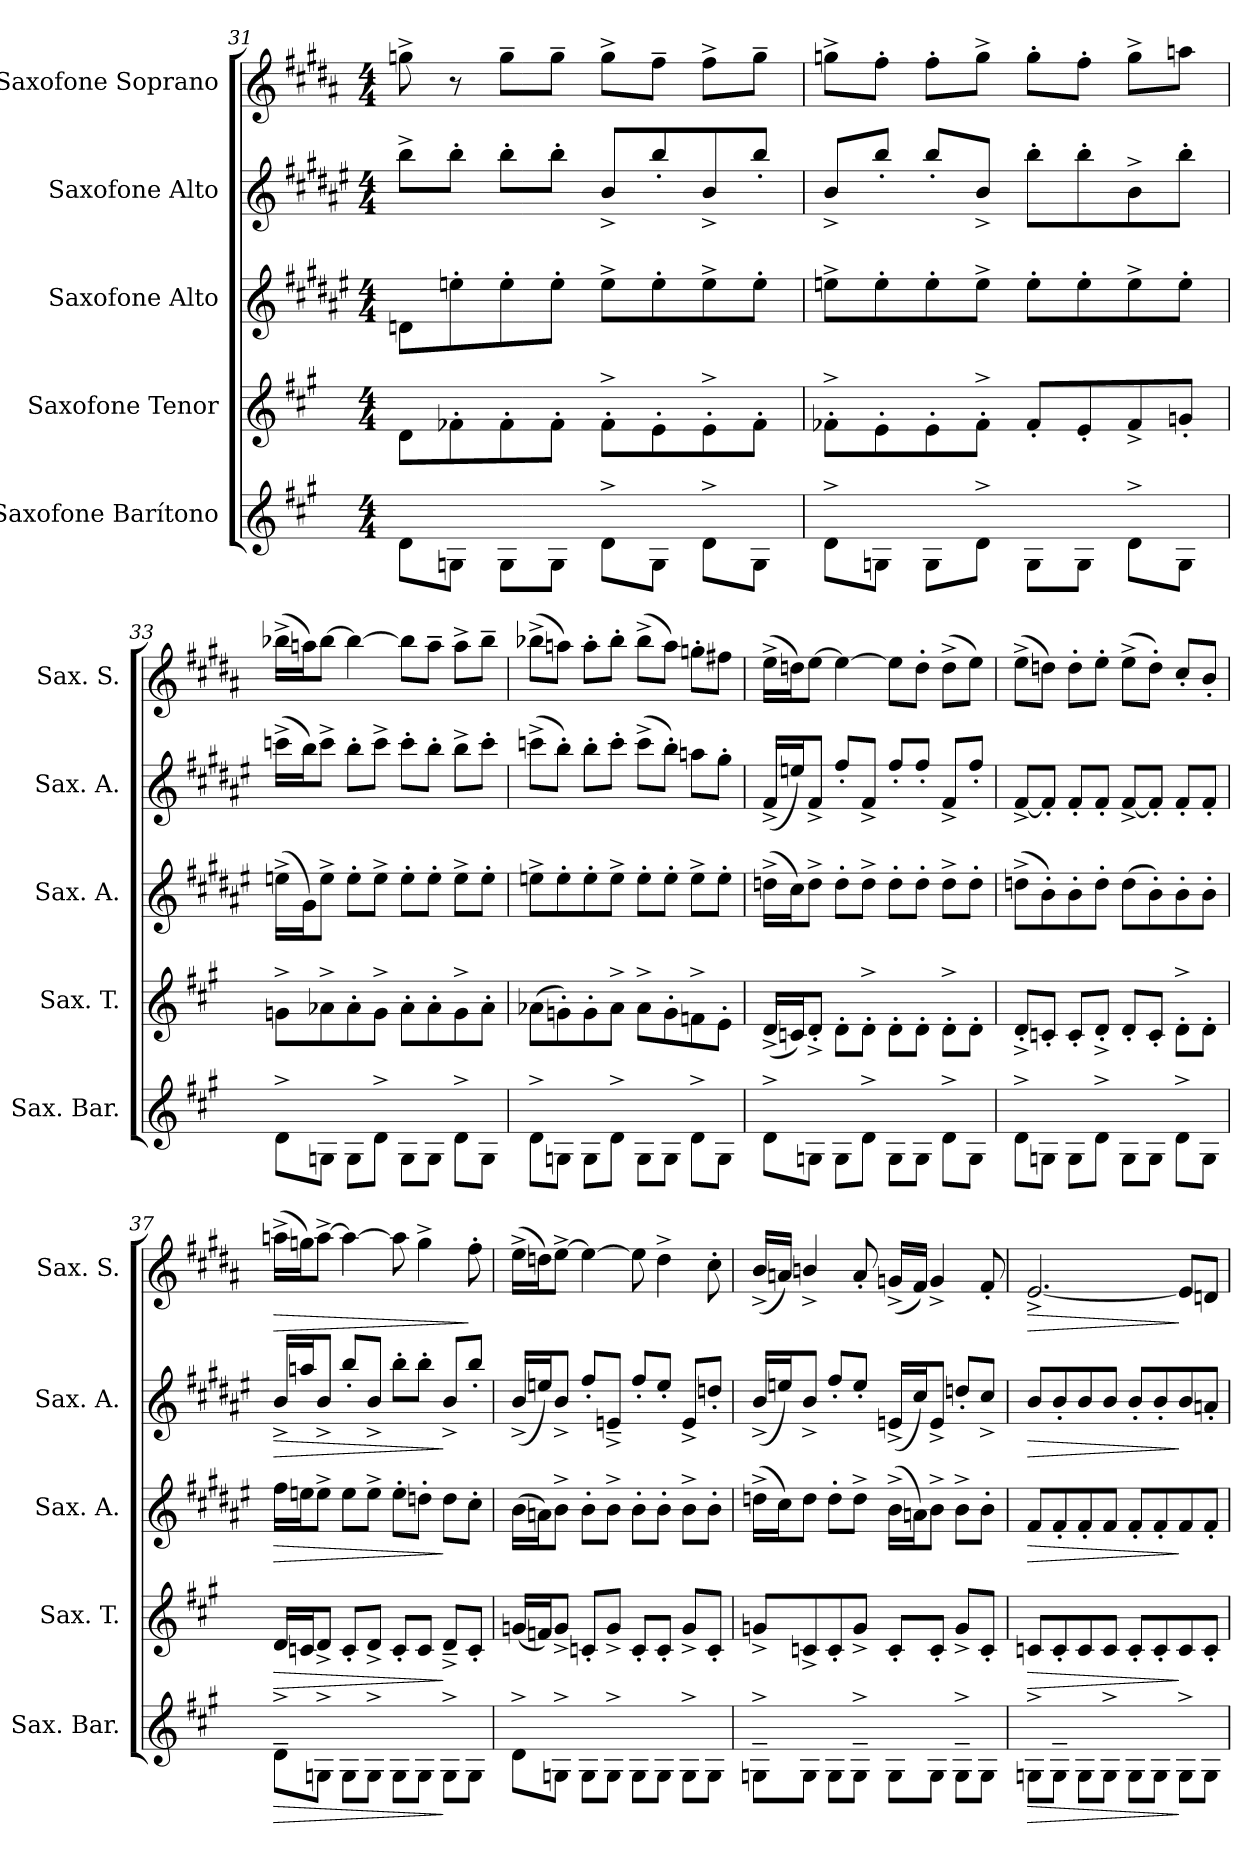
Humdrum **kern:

**kern	**dynam	**kern	**dynam	**kern	**dynam	**kern	**dynam	**kern	**dynam
*part5	*part5	*part4	*part4	*part3	*part3	*part2	*part2	*part1	*part1
*staff5	*staff5	*staff4	*staff4	*staff3	*staff3	*staff2	*staff2	*staff1	*staff1
*I"Saxofone Barítono	*	*I"Saxofone Tenor	*	*I"Saxofone Alto	*	*I"Saxofone Alto	*	*I"Saxofone Soprano	*
*I'Sax. Bar.	*	*I'Sax. T.	*	*I'Sax. A.	*	*I'Sax. A.	*	*I'Sax. S.	*
*clefG2	*	*clefG2	*	*clefG2	*	*clefG2	*	*clefG2	*
*ITrd12c21	*	*ITrd8c14	*	*ITrd5c9	*	*ITrd5c9	*	*ITrd1c2	*
*k[f#c#g#]	*	*k[f#c#g#]	*	*k[f#c#g#]	*	*k[f#c#g#]	*	*k[f#c#g#]	*
*M4/4	*	*M4/4	*	*M4/4	*	*M4/4	*	*M4/4	*
*MM100	*	*MM100	*	*MM100	*	*MM100	*	*MM100	*
=31	=31	=31	=31	=31	=31	=31	=31	=31	=31
8D\L	.	8D\L	.	8Fn\L	.	8dd^\L	.	8ffn^\	.
8GGn\J	.	8F-X'\	.	8gn'\	.	8dd'\J	.	8r	.
8GG\L	.	8F-'\	.	8g'\	.	8dd'\L	.	8ff~\L	.
8GG\J	.	8F-'\J	.	8g'\J	.	8dd'\J	.	8ff~\J	.
8D^\L	.	8F-'^\L	.	8g^\L	.	8d^/L	.	8ff^\L	.
8GG\J	.	8E'\	.	8g'\	.	8dd'/	.	8ee~\J	.
8D^\L	.	8E'^\	.	8g^\	.	8d^/	.	8ee^\L	.
8GG\J	.	8F-'\J	.	8g'\J	.	8dd'/J	.	8ff~\J	.
!!LO:PB:g=z
=32	=32	=32	=32	=32	=32	=32	=32	=32	=32
8D^\L	.	8F-X'^\L	.	8gn^\L	.	8d^/L	.	8ffn^\L	.
8GGn\J	.	8E'\	.	8g'\	.	8dd'/J	.	8ee'\J	.
8GG\L	.	8E'\	.	8g'\	.	8dd'/L	.	8ee'\L	.
8D^\J	.	8F-'^\J	.	8g^\J	.	8d^/J	.	8ff^\J	.
8GG\L	.	8F-'/L	.	8g'\L	.	8dd'\L	.	8ff'\L	.
8GG\J	.	8E'/	.	8g'\	.	8dd'\	.	8ee'\J	.
8D^\L	.	8F-^/	.	8g^\	.	8d^\	.	8ff^\L	.
8GG\J	.	8Gn'/J	.	8g'\J	.	8dd'\J	.	8ggn\J	.
=33	=33	=33	=33	=33	=33	=33	=33	=33	=33
8D^\L	.	8Gn^\L	.	(16gn^\LL	.	(16ee-X^\LL	.	(16aa-X^\LL	.
.	.	.	.	16B\J)	.	16dd\J)	.	16ggn\J)	.
8GGn\J	.	8A-X^\	.	8g^\J	.	8ee-^\J	.	[8aa-\J	.
8GG\L	.	8A-'\	.	8g'\L	.	8dd'\L	.	4aa-\_	.
8D^\J	.	8G^\J	.	8g^\J	.	8ee-^\J	.	.	.
8GG\L	.	8A-'\L	.	8g'\L	.	8ee-'\L	.	8aa-\L]	.
8GG\J	.	8A-'\	.	8g'\J	.	8dd'\J	.	8gg~\J	.
8D^\L	.	8G^\	.	8g^\L	.	8dd^\L	.	8gg^\L	.
8GG\J	.	8A-'\J	.	8g'\J	.	8ee-'\J	.	8aa-~\J	.
=34	=34	=34	=34	=34	=34	=34	=34	=34	=34
8D^\L	.	(8A-X\L	.	8gn^\L	.	(8ee-X^\L	.	(8aa-X^\L	.
8GGn\J	.	8Gn'\)	.	8g'\	.	8dd'\J)	.	8ggn\J)	.
8GG\L	.	8G'\	.	8g'\	.	8dd'\L	.	8gg'\L	.
8D^\J	.	8A-^\J	.	8g^\J	.	8ee-'\J	.	8aa-'\J	.
8GG\L	.	8A-^\L	.	8g'\L	.	(8ee-^\L	.	(8aa-^\L	.
8GG\J	.	8G'\	.	8g'\J	.	8dd'\J)	.	8gg\J)	.
8D^\L	.	8Fn^\	.	8g^\L	.	8ccn\L	.	8ffn'\L	.
8GG\J	.	8E'\J	.	8g'\J	.	8b'\J	.	8een\J	.
!!LO:LB:g=z
=35	=35	=35	=35	=35	=35	=35	=35	=35	=35
8D^\L	.	(16D^/LL	.	(16fn^\LL	.	(16A^/LL	.	(16dd^\LL	.
.	.	16Cn/J)	.	16e\J)	.	16gn/J)	.	16ccn\J)	.
8GGn\J	.	8D'^/J	.	8f^\J	.	8A^/J	.	[8dd\J	.
8GG\L	.	8D'\L	.	8f'\L	.	8a'/L	.	4dd\_	.
8D^\J	.	8D'^\J	.	8f^\J	.	8A^/J	.	.	.
8GG\L	.	8D'\L	.	8f'\L	.	8a'/L	.	8dd\L]	.
8GG\J	.	8D'\J	.	8f'\J	.	8a'/J	.	8cc'\J	.
8D^\L	.	8D'^\L	.	8f^\L	.	8A^/L	.	(8cc^\L	.
8GG\J	.	8D'\J	.	8f'\J	.	8a'/J	.	8dd\J)	.
=36	=36	=36	=36	=36	=36	=36	=36	=36	=36
8D^\L	.	8D'^/L	.	(8fn^\L	.	[8A^/L	.	(8dd^\L	.
8GGn\J	.	8Cn'/J	.	8d'\)	.	8A'/J]	.	8ccn\J)	.
8GG\L	.	8C'/L	.	8d'\	.	8A'/L	.	8cc'\L	.
8D^\J	.	8D'^/J	.	8f'\J	.	8A'/J	.	8dd'\J	.
8GG\L	.	8D'/L	.	(8f\L	.	[8A^/L	.	(8dd^\L	.
8GG\J	.	8C'/J	.	8d'\)	.	8A'/J]	.	8cc'\J)	.
8D^\L	.	8D'^\L	.	8d'\	.	8A'/L	.	8b'/L	.
8GG\J	.	8D'\J	.	8d'\J	.	8A'/J	.	8a'/J	.
=37	=37	=37	=37	=37	=37	=37	=37	=37	=37
!	!LO:HP:b	!	!LO:HP:b	!	!LO:HP:b	!	!LO:HP:b	!	!LO:HP:b
8D~^\L	>	16D/LL	>	16a\LL	>	16d^/LL	>	(16ggn^\LL	>
.	.	16Cn/J	.	16gn\J	.	16ccn/J	.	16ffn\J)	.
8GGn^\J	.	8D^/J	.	8g^\J	.	8d^/J	.	[8gg^\J	.
8GG\L	.	8C'/L	.	8g\L	.	8dd'/L	.	4gg\_	.
8GG^\J	.	8D^/J	.	8g^\J	.	8d^/J	.	.	.
8GG\L	.	8C'/L	.	8g'\L	.	8dd'\L	.	8gg\]	.
8GG\J	.	8C/J	.	8fn'\J	.	8dd'\J	.	4ff^\	.
8GG^\L	]	8D~^/L	]	8f\L	]	8d^/L	]	.	.
8GG\J	.	8C'/J	.	8e'\J	.	8dd'/J	.	8ee'\	]
!!LO:PB:g=z
=38	=38	=38	=38	=38	=38	=38	=38	=38	=38
8D^\L	.	(16Gn/LL	.	(16d\LL	.	(16d^/LL	.	(16dd^\LL	.
.	.	16Fn/J)	.	16cn\J)	.	16gn/J)	.	16ccn\J)	.
8GGn^\J	.	8G^/J	.	8d^\J	.	8d^/J	.	[8dd^\J	.
8GG\L	.	8Cn'/L	.	8d'\L	.	8a'/L	.	4dd\_	.
8GG^\J	.	8G^/J	.	8d^\J	.	8Gn~^/J	.	.	.
8GG\L	.	8C'/L	.	8d'\L	.	8a'/L	.	8dd\]	.
8GG\J	.	8C'/J	.	8d'\J	.	8g'/J	.	4cc^\	.
8GG^\L	.	8G^/L	.	8d^\L	.	8G^/L	.	.	.
8GG\J	.	8C'/J	.	8d'\J	.	8fn'/J	.	8b'\	.
=39	=39	=39	=39	=39	=39	=39	=39	=39	=39
8GGn~^\L	.	8Gn^/L	.	(16fn^\LL	.	(16d^/LL	.	(16a^/LL	.
.	.	.	.	16e\J)	.	16gn/J)	.	16gn/JJ)	.
8GG\J	.	8Cn^/	.	8f\J	.	8d^/J	.	4an^/	.
8GG\L	.	8C'/	.	8f'\L	.	8a'/L	.	.	.
8GG~^\J	.	8G^/J	.	8f^\J	.	8g'/J	.	8g'/	.
8GG\L	.	8C'/L	.	(16d^\LL	.	(16Gn^/LL	.	(16fn^/LL	.
.	.	.	.	16cn\J)	.	16e/J)	.	16e/JJ)	.
8GG\J	.	8C'/J	.	8d^\J	.	8G^/J	.	4f^/	.
8GG~^\L	.	8G^/L	.	8d^\L	.	8fn'/L	.	.	.
8GG\J	.	8C'/J	.	8d'\J	.	8e^/J	.	8e'/	.
=40	=40	=40	=40	=40	=40	=40	=40	=40	=40
!	!LO:HP:b	!	!LO:HP:b	!	!LO:HP:b	!	!LO:HP:b	!	!LO:HP:b
8GGn^\L	>	8Cn/L	>	8A/L	>	8d/L	>	[2.d^/	>
8GG~\J	.	8C'/	.	8A'/	.	8d'/	.	.	.
8GG\L	.	8C/	.	8A'/	.	8d/	.	.	.
8GG^\J	.	8C/J	.	8A/J	.	8d/J	.	.	.
8GG\L	.	8C'/L	.	8A'/L	.	8d'/L	.	.	.
8GG\J	.	8C'/	.	8A'/	.	8d'/	.	.	.
8GG^\L	]	8C/	]	8A/	]	8d/	]	8d/L]	]
8GG\J	.	8C'/J	.	8A'/J	.	8cn'/J	.	8cn/J	.
=	=	=	=	=	=	=	=	=	=
*-	*-	*-	*-	*-	*-	*-	*-	*-	*-
